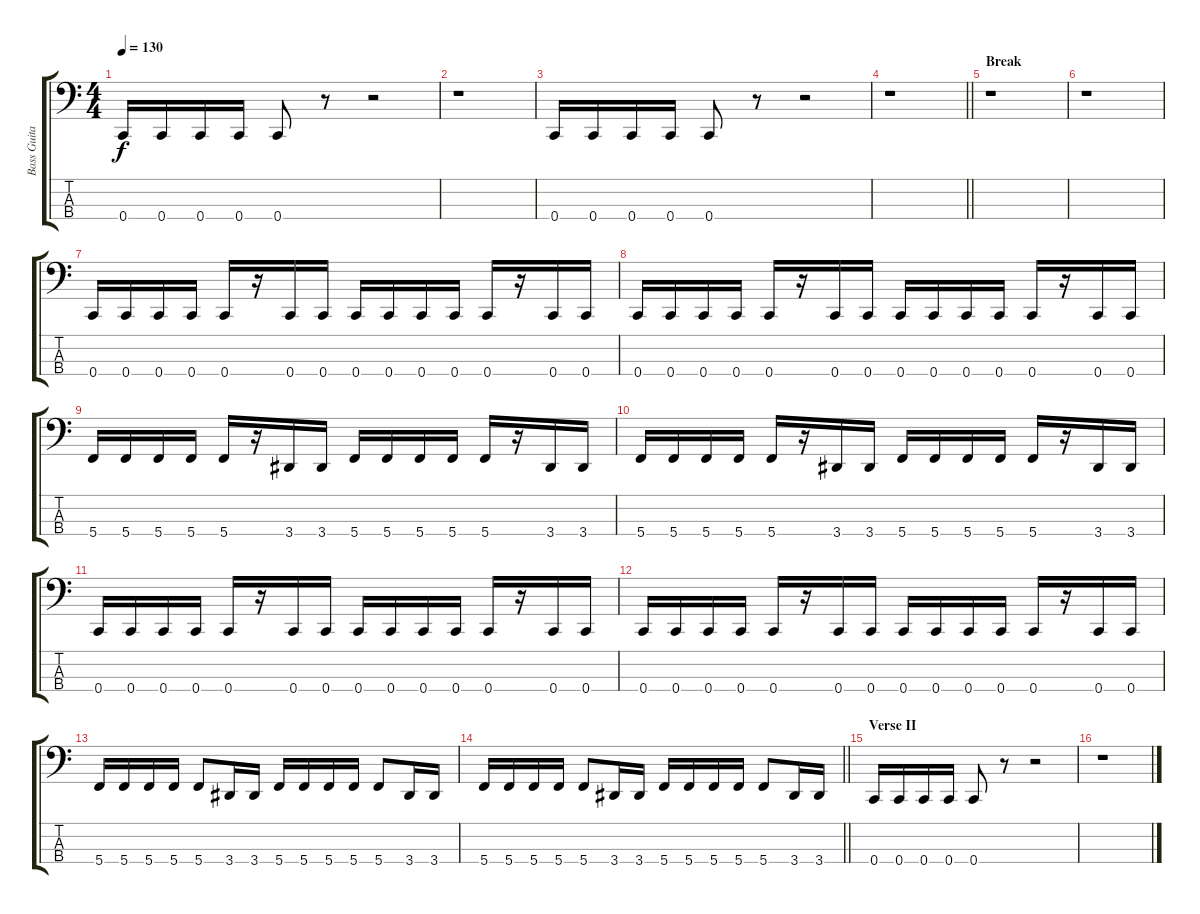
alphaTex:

\track ("Bass Guitar" "Bass Guita") {instrument electricbassfinger}
\staff {score tabs}
\tuning (Eb2 Bb1 F1 C1) {hide}
\ts (4 4)
\tempo 130
\clef f4
\ks c
0.4.16{dy f} 0.4.16 0.4.16 0.4.16 0.4.8 r.8 r.2 |
r.1 |
0.4.16 0.4.16 0.4.16 0.4.16 0.4.8 r.8 r.2 |
\barLineRight lightlight
r.1 |
\section ("" "Break")
r.1 |
r.1 |
0.4.16 0.4.16 0.4.16 0.4.16 0.4.16 r.16 0.4.16 0.4.16 0.4.16 0.4.16 0.4.16 0.4.16 0.4.16 r.16 0.4.16 0.4.16 |
0.4.16 0.4.16 0.4.16 0.4.16 0.4.16 r.16 0.4.16 0.4.16 0.4.16 0.4.16 0.4.16 0.4.16 0.4.16 r.16 0.4.16 0.4.16 |
5.4.16 5.4.16 5.4.16 5.4.16 5.4.16 r.16 3.4.16 3.4.16 5.4.16 5.4.16 5.4.16 5.4.16 5.4.16 r.16 3.4.16 3.4.16 |
5.4.16 5.4.16 5.4.16 5.4.16 5.4.16 r.16 3.4.16 3.4.16 5.4.16 5.4.16 5.4.16 5.4.16 5.4.16 r.16 3.4.16 3.4.16 |
0.4.16 0.4.16 0.4.16 0.4.16 0.4.16 r.16 0.4.16 0.4.16 0.4.16 0.4.16 0.4.16 0.4.16 0.4.16 r.16 0.4.16 0.4.16 |
0.4.16 0.4.16 0.4.16 0.4.16 0.4.16 r.16 0.4.16 0.4.16 0.4.16 0.4.16 0.4.16 0.4.16 0.4.16 r.16 0.4.16 0.4.16 |
5.4.16 5.4.16 5.4.16 5.4.16 5.4.8 3.4.16 3.4.16 5.4.16 5.4.16 5.4.16 5.4.16 5.4.8 3.4.16 3.4.16 |
\barLineRight lightlight
5.4.16 5.4.16 5.4.16 5.4.16 5.4.8 3.4.16 3.4.16 5.4.16 5.4.16 5.4.16 5.4.16 5.4.8 3.4.16 3.4.16 |
\section ("" "Verse II")
0.4.16 0.4.16 0.4.16 0.4.16 0.4.8 r.8 r.2 |
r.1
